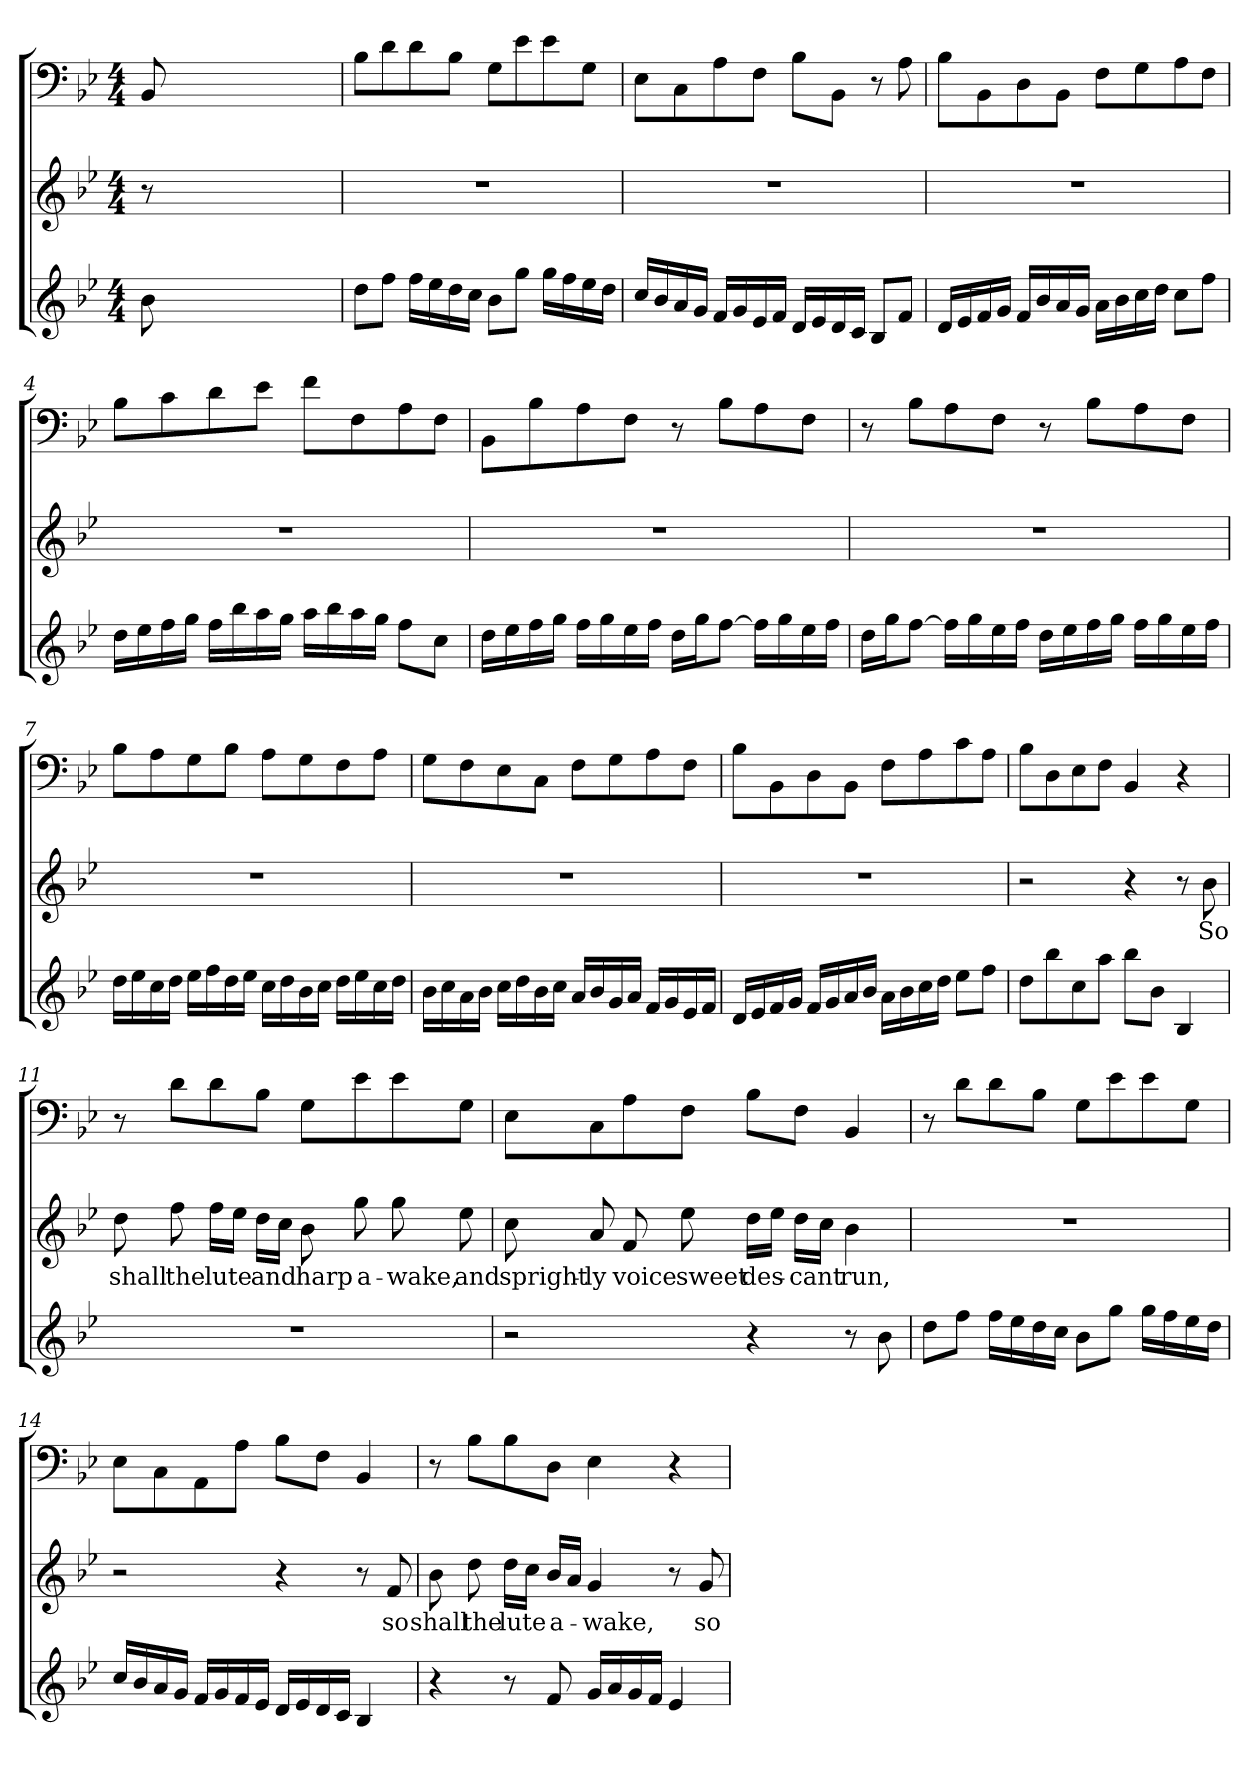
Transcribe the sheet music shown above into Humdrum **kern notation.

**kern	**kern	**text	**kern
*part3	*part2	*part2	*part1
*staff3	*staff2	*staff2	*staff1
*clefG2	*clefG2	*	*clefF4
*k[b-e-]	*k[b-e-]	*	*k[b-e-]
*B-:	*B-:	*	*B-:
*M4/4	*M4/4	*	*M4/4
=	=	=	=
8b-\	8r	.	8BB-/
2ryy	2ryy	.	2ryy
16ryy	16ryy	.	16ryy
16ryy	16ryy	.	16ryy
16ryy	16ryy	.	16ryy
16ryy	16ryy	.	16ryy
16ryy	16ryy	.	16ryy
16ryy	16ryy	.	16ryy
=1	=1	=1	=1
8dd\L	1r	.	8B-\L
8ff\J	.	.	8d\
16ff\LL	.	.	8d\
16ee-\	.	.	.
16dd\	.	.	8B-\J
16cc\JJ	.	.	.
8b-\L	.	.	8G\L
8gg\J	.	.	8e-\
16gg\LL	.	.	8e-\
16ff\	.	.	.
16ee-\	.	.	8G\J
16dd\JJ	.	.	.
=2	=2	=2	=2
16cc/LL	1r	.	8E-\L
16b-/	.	.	.
16a/	.	.	8C\
16g/JJ	.	.	.
16f/LL	.	.	8A\
16g/	.	.	.
16e-/	.	.	8F\J
16f/JJ	.	.	.
16d/LL	.	.	8B-\L
16e-/	.	.	.
16d/	.	.	8BB-\J
16c/JJ	.	.	.
8B-/L	.	.	8r
8f/J	.	.	8A\
=3	=3	=3	=3
16d/LL	1r	.	8B-\L
16e-/	.	.	.
16f/	.	.	8BB-\
16g/JJ	.	.	.
16f/LL	.	.	8D\
16b-/	.	.	.
16a/	.	.	8BB-\J
16g/JJ	.	.	.
16a\LL	.	.	8F\L
16b-\	.	.	.
16cc\	.	.	8G\
16dd\JJ	.	.	.
8cc\L	.	.	8A\
8ff\J	.	.	8F\J
=4	=4	=4	=4
16dd\LL	1r	.	8B-\L
16ee-\	.	.	.
16ff\	.	.	8c\
16gg\JJ	.	.	.
16ff\LL	.	.	8d\
16bb-\	.	.	.
16aa\	.	.	8e-\J
16gg\JJ	.	.	.
16aa\LL	.	.	8f\L
16bb-\	.	.	.
16aa\	.	.	8F\
16gg\JJ	.	.	.
8ff\L	.	.	8A\
8cc\J	.	.	8F\J
=5	=5	=5	=5
16dd\LL	1r	.	8BB-\L
16ee-\	.	.	.
16ff\	.	.	8B-\
16gg\JJ	.	.	.
16ff\LL	.	.	8A\
16gg\	.	.	.
16ee-\	.	.	8F\J
16ff\JJ	.	.	.
16dd\LL	.	.	8r
16gg\J	.	.	.
[8ff\J	.	.	8B-\L
16ff\LL]	.	.	8A\
16gg\	.	.	.
16ee-\	.	.	8F\J
16ff\JJ	.	.	.
=6	=6	=6	=6
16dd\LL	1r	.	8r
16gg\J	.	.	.
[8ff\J	.	.	8B-\L
16ff\LL]	.	.	8A\
16gg\	.	.	.
16ee-\	.	.	8F\J
16ff\JJ	.	.	.
16dd\LL	.	.	8r
16ee-\	.	.	.
16ff\	.	.	8B-\L
16gg\JJ	.	.	.
16ff\LL	.	.	8A\
16gg\	.	.	.
16ee-\	.	.	8F\J
16ff\JJ	.	.	.
=7	=7	=7	=7
16dd\LL	1r	.	8B-\L
16ee-\	.	.	.
16cc\	.	.	8A\
16dd\JJ	.	.	.
16ee-\LL	.	.	8G\
16ff\	.	.	.
16dd\	.	.	8B-\J
16ee-\JJ	.	.	.
16cc\LL	.	.	8A\L
16dd\	.	.	.
16b-\	.	.	8G\
16cc\JJ	.	.	.
16dd\LL	.	.	8F\
16ee-\	.	.	.
16cc\	.	.	8A\J
16dd\JJ	.	.	.
=8	=8	=8	=8
16b-\LL	1r	.	8G\L
16cc\	.	.	.
16a\	.	.	8F\
16b-\JJ	.	.	.
16cc\LL	.	.	8E-\
16dd\	.	.	.
16b-\	.	.	8C\J
16cc\JJ	.	.	.
16a/LL	.	.	8F\L
16b-/	.	.	.
16g/	.	.	8G\
16a/JJ	.	.	.
16f/LL	.	.	8A\
16g/	.	.	.
16e-/	.	.	8F\J
16f/JJ	.	.	.
=9	=9	=9	=9
16d/LL	1r	.	8B-\L
16e-/	.	.	.
16f/	.	.	8BB-\
16g/JJ	.	.	.
16f/LL	.	.	8D\
16g/	.	.	.
16a/	.	.	8BB-\J
16b-/JJ	.	.	.
16a\LL	.	.	8F\L
16b-\	.	.	.
16cc\	.	.	8A\
16dd\JJ	.	.	.
8ee-\L	.	.	8c\
8ff\J	.	.	8A\J
=10	=10	=10	=10
8dd\L	2r	.	8B-\L
8bb-\	.	.	8D\
8cc\	.	.	8E-\
8aa\J	.	.	8F\J
8bb-\L	4r	.	4BB-/
8b-\J	.	.	.
4B-/	8r	.	4r
.	8b-\	So	.
=11	=11	=11	=11
1r	8dd\	shall	8r
.	8ff\	the	8d\L
.	16ff\LL	lute	8d\
.	16ee-\JJ	.	.
.	16dd\LL	and	8B-\J
.	16cc\JJ	.	.
.	8b-\	harp	8G\L
.	8gg\	a-	8e-\
.	8gg\	-wake,	8e-\
.	8ee-\	and	8G\J
=12	=12	=12	=12
2r	8cc\	spright-	8E-\L
.	8a/	-ly	8C\
.	8f/	voice	8A\
.	8ee-\	sweet	8F\J
4r	16dd\LL	des-	8B-\L
.	16ee-\JJ	.	.
.	16dd\LL	-cant	8F\J
.	16cc\JJ	.	.
8r	4b-\	run,	4BB-/
8b-\	.	.	.
=13	=13	=13	=13
8dd\L	1r	.	8r
8ff\J	.	.	8d\L
16ff\LL	.	.	8d\
16ee-\	.	.	.
16dd\	.	.	8B-\J
16cc\JJ	.	.	.
8b-\L	.	.	8G\L
8gg\J	.	.	8e-\
16gg\LL	.	.	8e-\
16ff\	.	.	.
16ee-\	.	.	8G\J
16dd\JJ	.	.	.
=14	=14	=14	=14
16cc/LL	2r	.	8E-\L
16b-/	.	.	.
16a/	.	.	8C\
16g/JJ	.	.	.
16f/LL	.	.	8AA\
16g/	.	.	.
16f/	.	.	8A\J
16e-/JJ	.	.	.
16d/LL	4r	.	8B-\L
16e-/	.	.	.
16d/	.	.	8F\J
16c/JJ	.	.	.
4B-/	8r	.	4BB-/
.	8f/	so	.
=15	=15	=15	=15
4r	8b-\	shall	8r
.	8dd\	the	8B-\L
8r	16dd\LL	lute	8B-\
.	16cc\JJ	.	.
8f/	16b-/LL	a-	8D\J
.	16a/JJ	.	.
16g/LL	4g/	-wake,	4E-\
16a/	.	.	.
16g/	.	.	.
16f/JJ	.	.	.
4e-/	8r	.	4r
.	8g/	so	.
=	=	=	=
*-	*-	*-	*-
